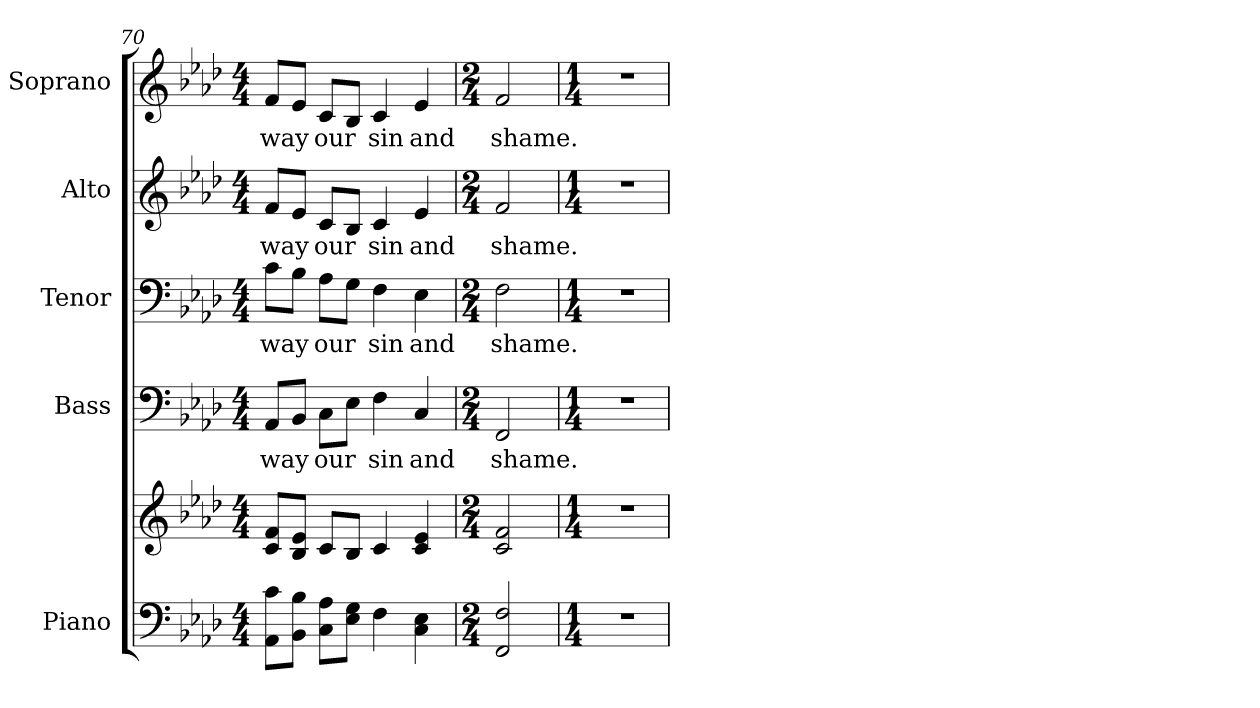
**kern	**kern	**kern	**text	**kern	**text	**kern	**text	**kern	**text
*part5	*part5	*part4	*part4	*part3	*part3	*part2	*part2	*part1	*part1
*staff6	*staff5	*staff4	*staff4	*staff3	*staff3	*staff2	*staff2	*staff1	*staff1
*I"Piano	*	*I"Bass	*	*I"Tenor	*	*I"Alto	*	*I"Soprano	*
*I'Pno.	*	*I'B.	*	*I'T.	*	*I'A.	*	*I'S.	*
!!LO:PB:g=z
*clefF4	*clefG2	*clefF4	*	*clefF4	*	*clefG2	*	*clefG2	*
*k[b-e-a-d-]	*k[b-e-a-d-]	*k[b-e-a-d-]	*	*k[b-e-a-d-]	*	*k[b-e-a-d-]	*	*k[b-e-a-d-]	*
*A-:	*A-:	*A-:	*	*A-:	*	*A-:	*	*A-:	*
*M4/4	*M4/4	*M4/4	*	*M4/4	*	*M4/4	*	*M4/4	*
=70	=70	=70	=70	=70	=70	=70	=70	=70	=70
!	!	!	!LO:LY:b:color=#000000	!	!	!	!	!	!
!	!	!	!	!	!LO:LY:b:color=#000000	!	!	!	!
!	!	!	!	!	!	!	!LO:LY:b:color=#000000	!	!
!	!	!	!	!	!	!	!	!	!LO:LY:b:color=#000000
8AA-i\ 8ciL	8ci/ 8fiL	8AA-i/L	-way	8ci\L	-way	8fi/L	-way	8fi/L	-way
8BB-i\ 8B-iJ	8B-i/ 8e-iJ	8BB-i/J	.	8B-i\J	.	8e-i/J	.	8e-i/J	.
!	!	!	!LO:LY:b:color=#000000	!	!	!	!	!	!
!	!	!	!	!	!LO:LY:b:color=#000000	!	!	!	!
!	!	!	!	!	!	!	!LO:LY:b:color=#000000	!	!
!	!	!	!	!	!	!	!	!	!LO:LY:b:color=#000000
8Ci\ 8A-iL	8ci/L	8Ci\L	our	8A-i\L	our	8ci/L	our	8ci/L	our
8E-i\ 8GiJ	8B-i/J	8E-i\J	.	8Gi\J	.	8B-i/J	.	8B-i/J	.
!	!	!	!LO:LY:b:color=#000000	!	!	!	!	!	!
!	!	!	!	!	!LO:LY:b:color=#000000	!	!	!	!
!	!	!	!	!	!	!	!LO:LY:b:color=#000000	!	!
!	!	!	!	!	!	!	!	!	!LO:LY:b:color=#000000
4Fi\	4ci/	4Fi\	sin	4Fi\	sin	4ci/	sin	4ci/	sin
!	!	!	!LO:LY:b:color=#000000	!	!	!	!	!	!
!	!	!	!	!	!LO:LY:b:color=#000000	!	!	!	!
!	!	!	!	!	!	!	!LO:LY:b:color=#000000	!	!
!	!	!	!	!	!	!	!	!	!LO:LY:b:color=#000000
4Ci\ 4E-i	4ci/ 4e-i	4Ci/	and	4E-i\	and	4e-i/	and	4e-i/	and
=71	=71	=71	=71	=71	=71	=71	=71	=71	=71
*M2/4	*M2/4	*M2/4	*	*M2/4	*	*M2/4	*	*M2/4	*
!	!	!	!LO:LY:b:color=#000000	!	!	!	!	!	!
!	!	!	!	!	!LO:LY:b:color=#000000	!	!	!	!
!	!	!	!	!	!	!	!LO:LY:b:color=#000000	!	!
!	!	!	!	!	!	!	!	!	!LO:LY:b:color=#000000
2FFi/ 2Fi	2ci/ 2fi	2FFi/	shame.	2Fi\	shame.	2fi/	shame.	2fi/	shame.
=72	=72	=72	=72	=72	=72	=72	=72	=72	=72
*M1/4	*M1/4	*M1/4	*	*M1/4	*	*M1/4	*	*M1/4	*
!LO:N:vis=1	!LO:N:vis=1	!LO:N:vis=1	!	!LO:N:vis=1	!	!LO:N:vis=1	!	!LO:N:vis=1	!
4r	4r	4r	.	4r	.	4r	.	4r	.
=	=	=	=	=	=	=	=	=	=
*-	*-	*-	*-	*-	*-	*-	*-	*-	*-
